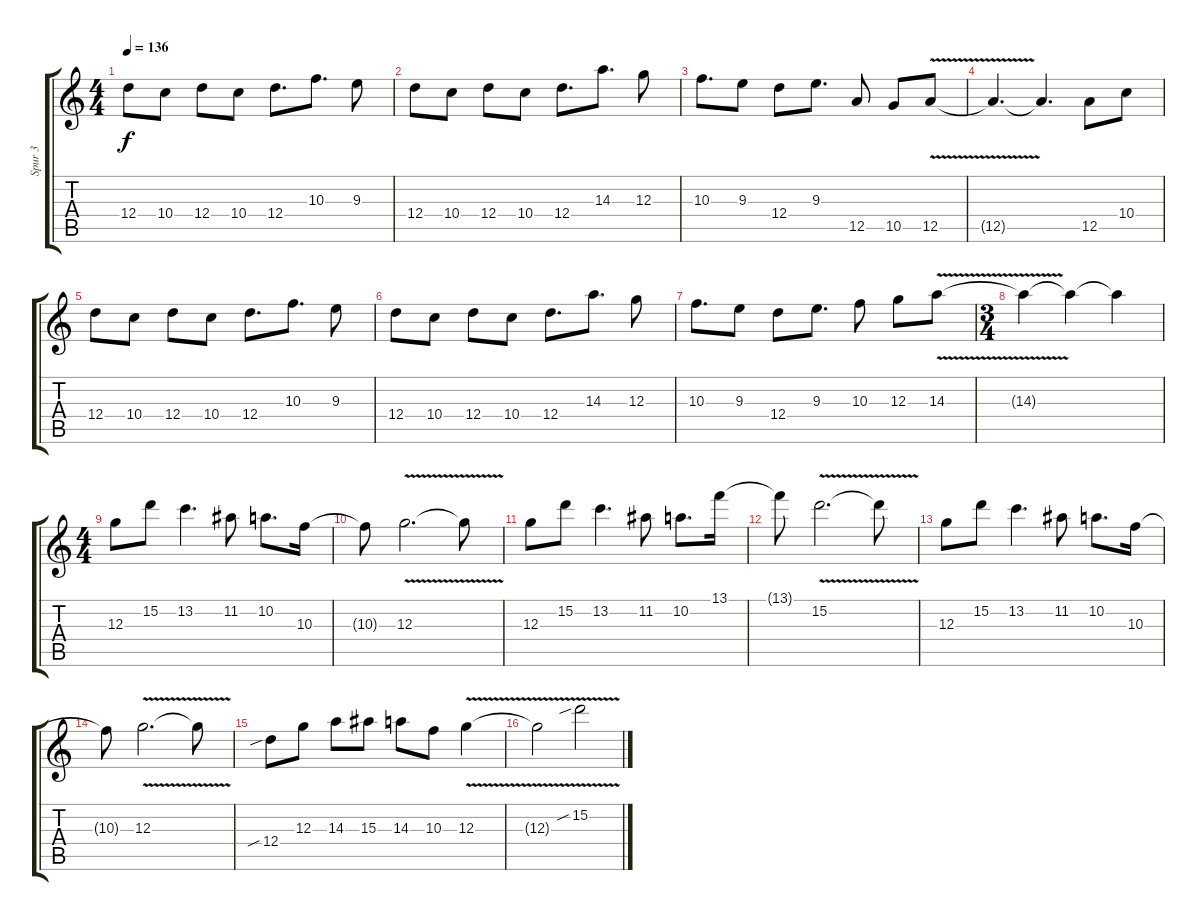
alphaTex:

\track ("Spur 3" "Spur 3") {instrument distortionguitar}
\staff {score tabs}
\tuning (E4 B3 G3 D3 A2 E2) {hide}
\ts (4 4)
\tempo 136
\clef g2
\ks c
12.4.8{dy f} 10.4.8 12.4.8 10.4.8 12.4.8{d} 10.3.8{d} 9.3.8 |
12.4.8 10.4.8 12.4.8 10.4.8 12.4.8{d} 14.3.8{d} 12.3.8 |
10.3.8{d} 9.3.8 12.4.8 9.3.8{d} 12.5.8 10.5.8 12.5{v}.8 |
12.5{t}.4{d} 12.5{t}.4{d} 12.5.8 10.4.8 |
12.4.8 10.4.8 12.4.8 10.4.8 12.4.8{d} 10.3.8{d} 9.3.8 |
12.4.8 10.4.8 12.4.8 10.4.8 12.4.8{d} 14.3.8{d} 12.3.8 |
10.3.8{d} 9.3.8 12.4.8 9.3.8{d} 10.3.8 12.3.8 14.3{v}.8 |
\ts (3 4)
14.3{t}.4 14.3{t}.4 14.3{t}.4 |
\ts (4 4)
12.3.8 15.2.8 13.2.4{d} 11.2.8 10.2.8{d} 10.3.16 |
10.3{t}.8 12.3{v}.2{d} 12.3{t}.8 |
12.3.8 15.2.8 13.2.4{d} 11.2.8 10.2.8{d} 13.1.16 |
13.1{t}.8 15.2{v}.2{d} 15.2{t}.8 |
12.3.8 15.2.8 13.2.4{d} 11.2.8 10.2.8{d} 10.3.16 |
10.3{t}.8 12.3{v}.2{d} 12.3{t}.8 |
12.4{sib}.8 12.3.8 14.3.8 15.3.8 14.3.8 10.3.8 12.3{v}.4 |
12.3{t}.2 15.2{v sib}.2
